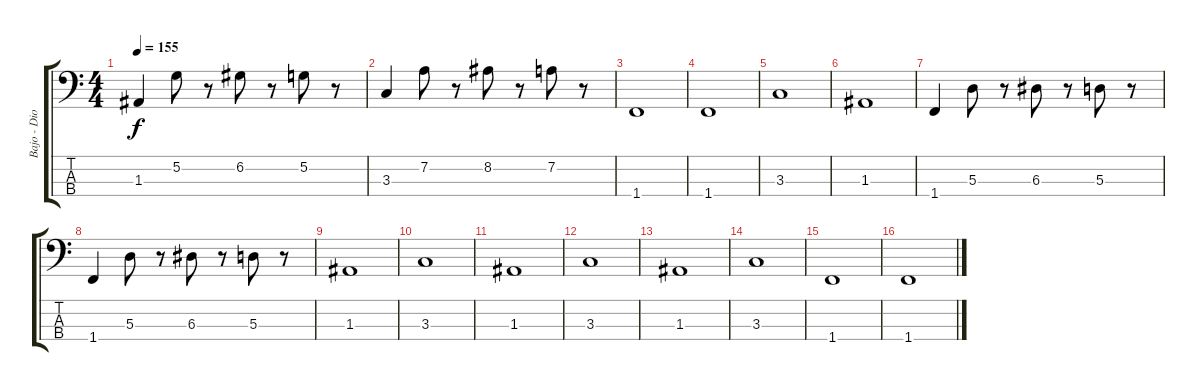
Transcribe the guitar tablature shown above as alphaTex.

\track ("Bajo - Dios" "Bajo - Dio") {instrument electricbassfinger}
\staff {score tabs}
\tuning (G2 D2 A1 E1) {hide}
\ts (4 4)
\tempo 155
\clef f4
\ks c
1.3.4{dy f} 5.2.8 r.8 6.2.8 r.8 5.2.8 r.8 |
3.3.4 7.2.8 r.8 8.2.8 r.8 7.2.8 r.8 |
1.4.1 |
1.4.1 |
3.3.1 |
1.3.1 |
1.4.4 5.3.8 r.8 6.3.8 r.8 5.3.8 r.8 |
1.4.4 5.3.8 r.8 6.3.8 r.8 5.3.8 r.8 |
1.3.1 |
3.3.1 |
1.3.1 |
3.3.1 |
1.3.1 |
3.3.1 |
1.4.1 |
1.4.1
